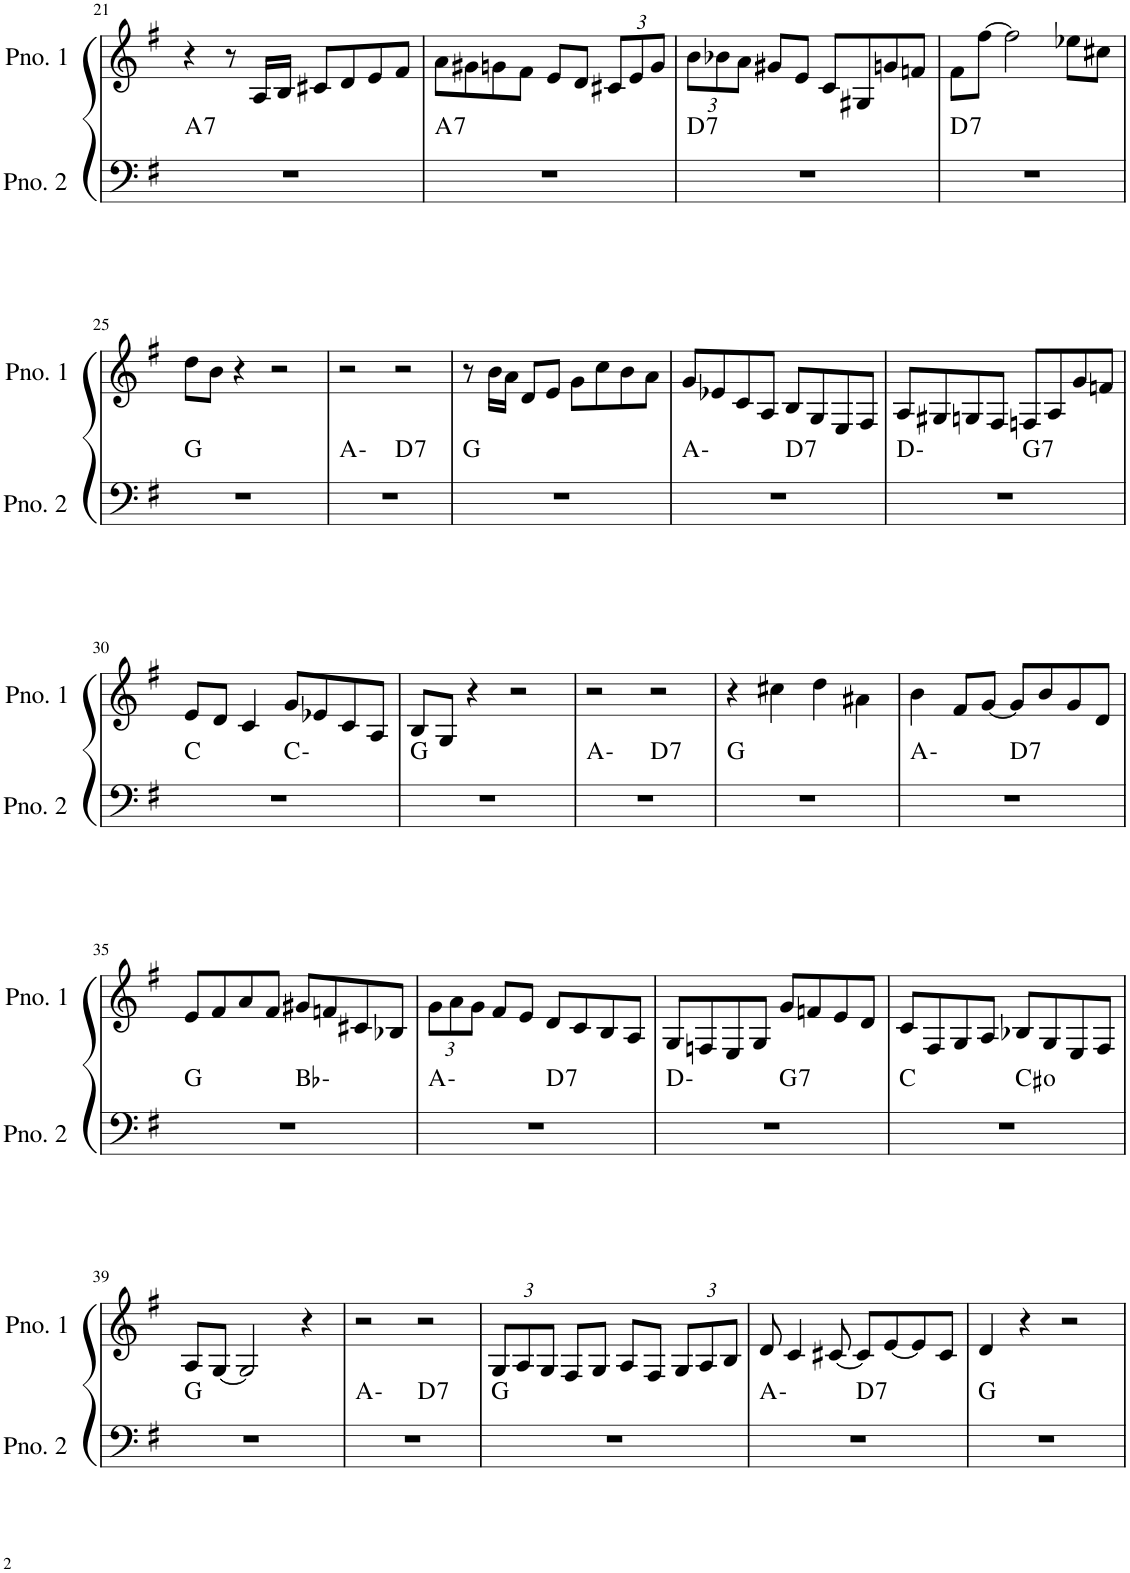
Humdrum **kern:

**kern	**harte	**kern
*part2	*part2	*part1
*staff2	*	*staff1
*I"ピアノ 2	*	*I"ピアノ 1
!!LO:PB:g=z
*clefF4	*	*clefG2
*k[f#]	*	*k[f#]
*M4/4	*	*M4/4
=21	=21	=21
!	!LO:H:kt=7	!
1r	A:7	4r
.	.	8r
.	.	16A/LL
.	.	16B/JJ
.	.	8c#X/L
.	.	8d/
.	.	8e/
.	.	8f#/J
=22	=22	=22
!	!LO:H:kt=7	!
1r	A:7	8a\L
.	.	8g#X\
.	.	8gn\
.	.	8f#\J
.	.	8e/L
.	.	8d/J
*	*	*Xbrackettup
.	.	12c#X/L
.	.	12e/
.	.	12g/J
=23	=23	=23
!	!LO:H:kt=7	!
1r	D:7	12b\L
.	.	12b-X\
.	.	12a\J
.	.	8g#X/L
.	.	8e/J
.	.	8c/L
.	.	8G#X/
.	.	8gn/
.	.	8fn/J
=24	=24	=24
!	!LO:H:kt=7	!
1r	D:7	8f#\L
.	.	[8ff#\J
.	.	2ff#\]
.	.	8ee-X\L
.	.	8cc#X\J
!!LO:LB:g=z
=25	=25	=25
1r	G:maj	8dd\L
.	.	8b\J
.	.	4r
.	.	2r
=26	=26	=26
*^	*	*
1r	2ryy	A:min	2r
!	!	!LO:H:kt=7	!
.	2ryy	D:7	2r
*v	*v	*	*
=27	=27	=27
1r	G:maj	8r
.	.	16b\LL
.	.	16a\JJ
.	.	8d/L
.	.	8e/J
.	.	8g\L
.	.	8cc\
.	.	8b\
.	.	8a\J
=28	=28	=28
*^	*	*
1r	2ryy	A:min	8g/L
.	.	.	8e-X/
.	.	.	8c/
.	.	.	8A/J
!	!	!LO:H:kt=7	!
.	2ryy	D:7	8B/L
.	.	.	8G/
.	.	.	8E/
.	.	.	8F#/J
=29	=29	=29	=29
1r	2ryy	D:min	8A/L
.	.	.	8G#X/
.	.	.	8Gn/
.	.	.	8F#/J
!	!	!LO:H:kt=7	!
.	2ryy	G:7	8Fn/L
.	.	.	8A/
.	.	.	8g/
.	.	.	8fn/J
!!LO:LB:g=z
=30	=30	=30	=30
1r	2ryy	C:maj	8e/L
.	.	.	8d/J
.	.	.	4c/
.	2ryy	C:min	8g/L
.	.	.	8e-X/
.	.	.	8c/
.	.	.	8A/J
*v	*v	*	*
=31	=31	=31
1r	G:maj	8B/L
.	.	8G/J
.	.	4r
.	.	2r
=32	=32	=32
*^	*	*
1r	2ryy	A:min	2r
!	!	!LO:H:kt=7	!
.	2ryy	D:7	2r
*v	*v	*	*
=33	=33	=33
1r	G:maj	4r
.	.	4cc#X\
.	.	4dd\
.	.	4a#X\
=34	=34	=34
*^	*	*
1r	2ryy	A:min	4b\
.	.	.	8f#/L
.	.	.	[8g/J
!	!	!LO:H:kt=7	!
.	2ryy	D:7	8g/L]
.	.	.	8b/
.	.	.	8g/
.	.	.	8d/J
!!LO:LB:g=z
=35	=35	=35	=35
1r	2ryy	G:maj	8e/L
.	.	.	8f#/
.	.	.	8a/
.	.	.	8f#/J
.	2ryy	Bb:min	8g#X/L
.	.	.	8fn/
.	.	.	8c#X/
.	.	.	8B-X/J
=36	=36	=36	=36
1r	2ryy	A:min	12g\L
.	.	.	12a\
.	.	.	12g\J
.	.	.	8f#/L
.	.	.	8e/J
!	!	!LO:H:kt=7	!
.	2ryy	D:7	8d/L
.	.	.	8c/
.	.	.	8B/
.	.	.	8A/J
=37	=37	=37	=37
1r	2ryy	D:min	8G/L
.	.	.	8Fn/
.	.	.	8E/
.	.	.	8G/J
!	!	!LO:H:kt=7	!
.	2ryy	G:7	8g/L
.	.	.	8fn/
.	.	.	8e/
.	.	.	8d/J
=38	=38	=38	=38
1r	2ryy	C:maj	8c/L
.	.	.	8F#/
.	.	.	8G/
.	.	.	8A/J
.	2ryy	C#:dim	8B-X/L
.	.	.	8G/
.	.	.	8E/
.	.	.	8F#/J
*v	*v	*	*
!!LO:LB:g=z
=39	=39	=39
1r	G:maj	8A/L
.	.	[8G/J
.	.	2G/]
.	.	4r
=40	=40	=40
*^	*	*
1r	2ryy	A:min	2r
!	!	!LO:H:kt=7	!
.	2ryy	D:7	2r
*v	*v	*	*
=41	=41	=41
1r	G:maj	12G/L
.	.	12A/
.	.	12G/J
.	.	8F#/L
.	.	8G/J
.	.	8A/L
.	.	8F#/J
.	.	12G/L
.	.	12A/
.	.	12B/J
=42	=42	=42
*^	*	*
1r	2ryy	A:min	8d/
.	.	.	4c/
.	.	.	[8c#X/
!	!	!LO:H:kt=7	!
.	2ryy	D:7	8c#/L]
.	.	.	[8e/
.	.	.	8e/]
.	.	.	8c#/J
*v	*v	*	*
=43	=43	=43
1r	G:maj	4d/
.	.	4r
.	.	2r
=	=	=
*-	*-	*-
